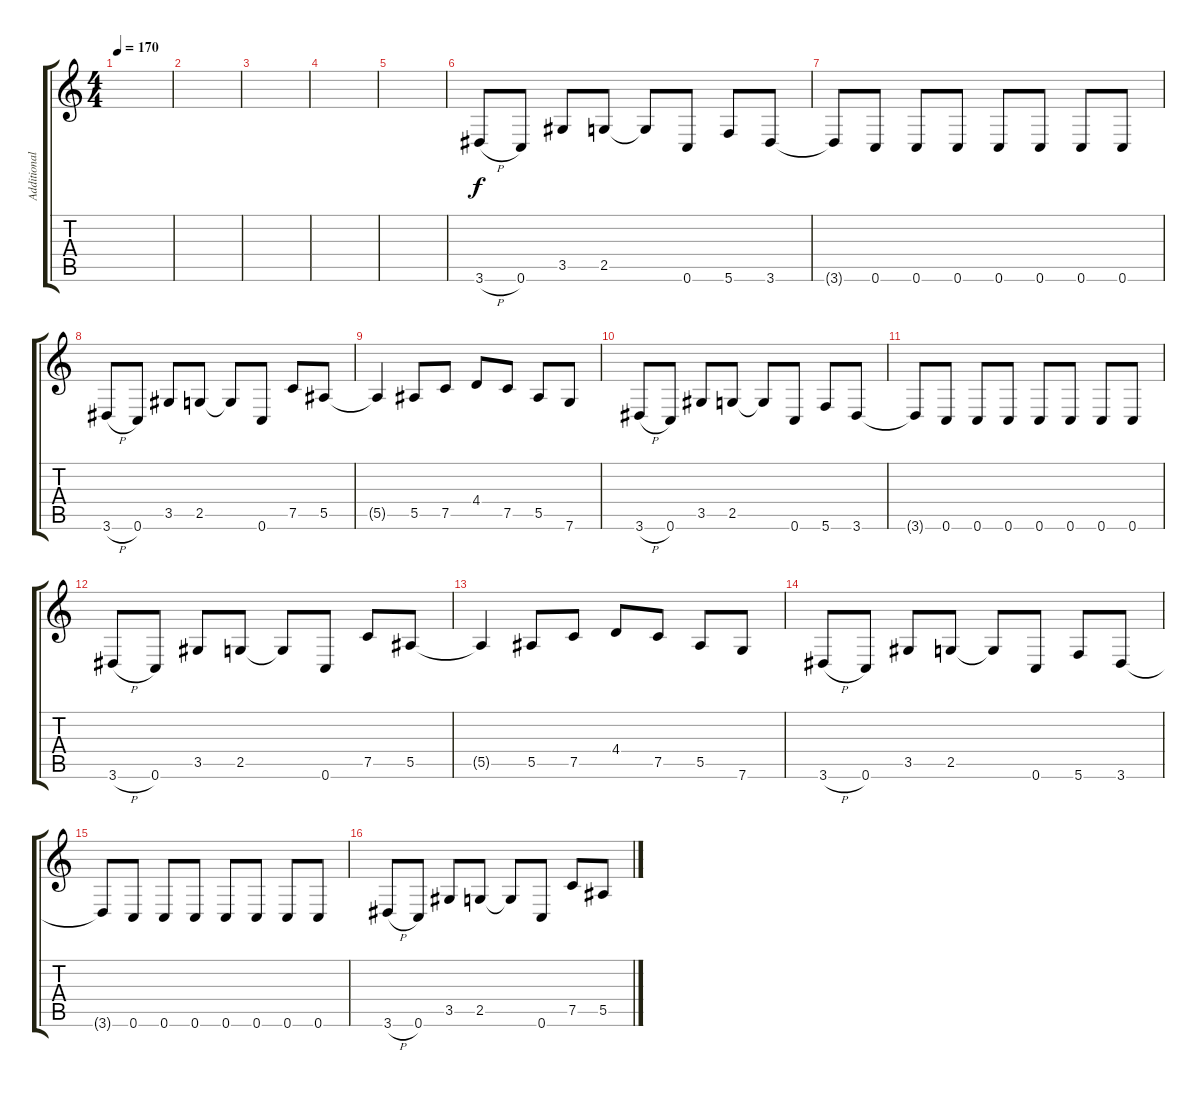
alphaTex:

\track ("Additional Guitar" "Additional") {instrument distortionguitar}
\staff {score tabs}
\tuning (C4 G3 Eb3 Bb2 F2 C2) {hide}
\ts (4 4)
\tempo 170
\clef g2
\ks c
|
|
|
|
|
3.6{h}.8 0.6.8 3.5.8 2.5.8 2.5{t}.8 0.6.8 5.6.8 3.6.8 |
3.6{t}.8 0.6.8 0.6.8 0.6.8 0.6.8 0.6.8 0.6.8 0.6.8 |
3.6{h}.8 0.6.8 3.5.8 2.5.8 2.5{t}.8 0.6.8 7.5.8 5.5.8 |
5.5{t}.4 5.5.8 7.5.8 4.4.8 7.5.8 5.5.8 7.6.8 |
3.6{h}.8 0.6.8 3.5.8 2.5.8 2.5{t}.8 0.6.8 5.6.8 3.6.8 |
3.6{t}.8 0.6.8 0.6.8 0.6.8 0.6.8 0.6.8 0.6.8 0.6.8 |
3.6{h}.8 0.6.8 3.5.8 2.5.8 2.5{t}.8 0.6.8 7.5.8 5.5.8 |
5.5{t}.4 5.5.8 7.5.8 4.4.8 7.5.8 5.5.8 7.6.8 |
3.6{h}.8 0.6.8 3.5.8 2.5.8 2.5{t}.8 0.6.8 5.6.8 3.6.8 |
3.6{t}.8 0.6.8 0.6.8 0.6.8 0.6.8 0.6.8 0.6.8 0.6.8 |
3.6{h}.8 0.6.8 3.5.8 2.5.8 2.5{t}.8 0.6.8 7.5.8 5.5.8
